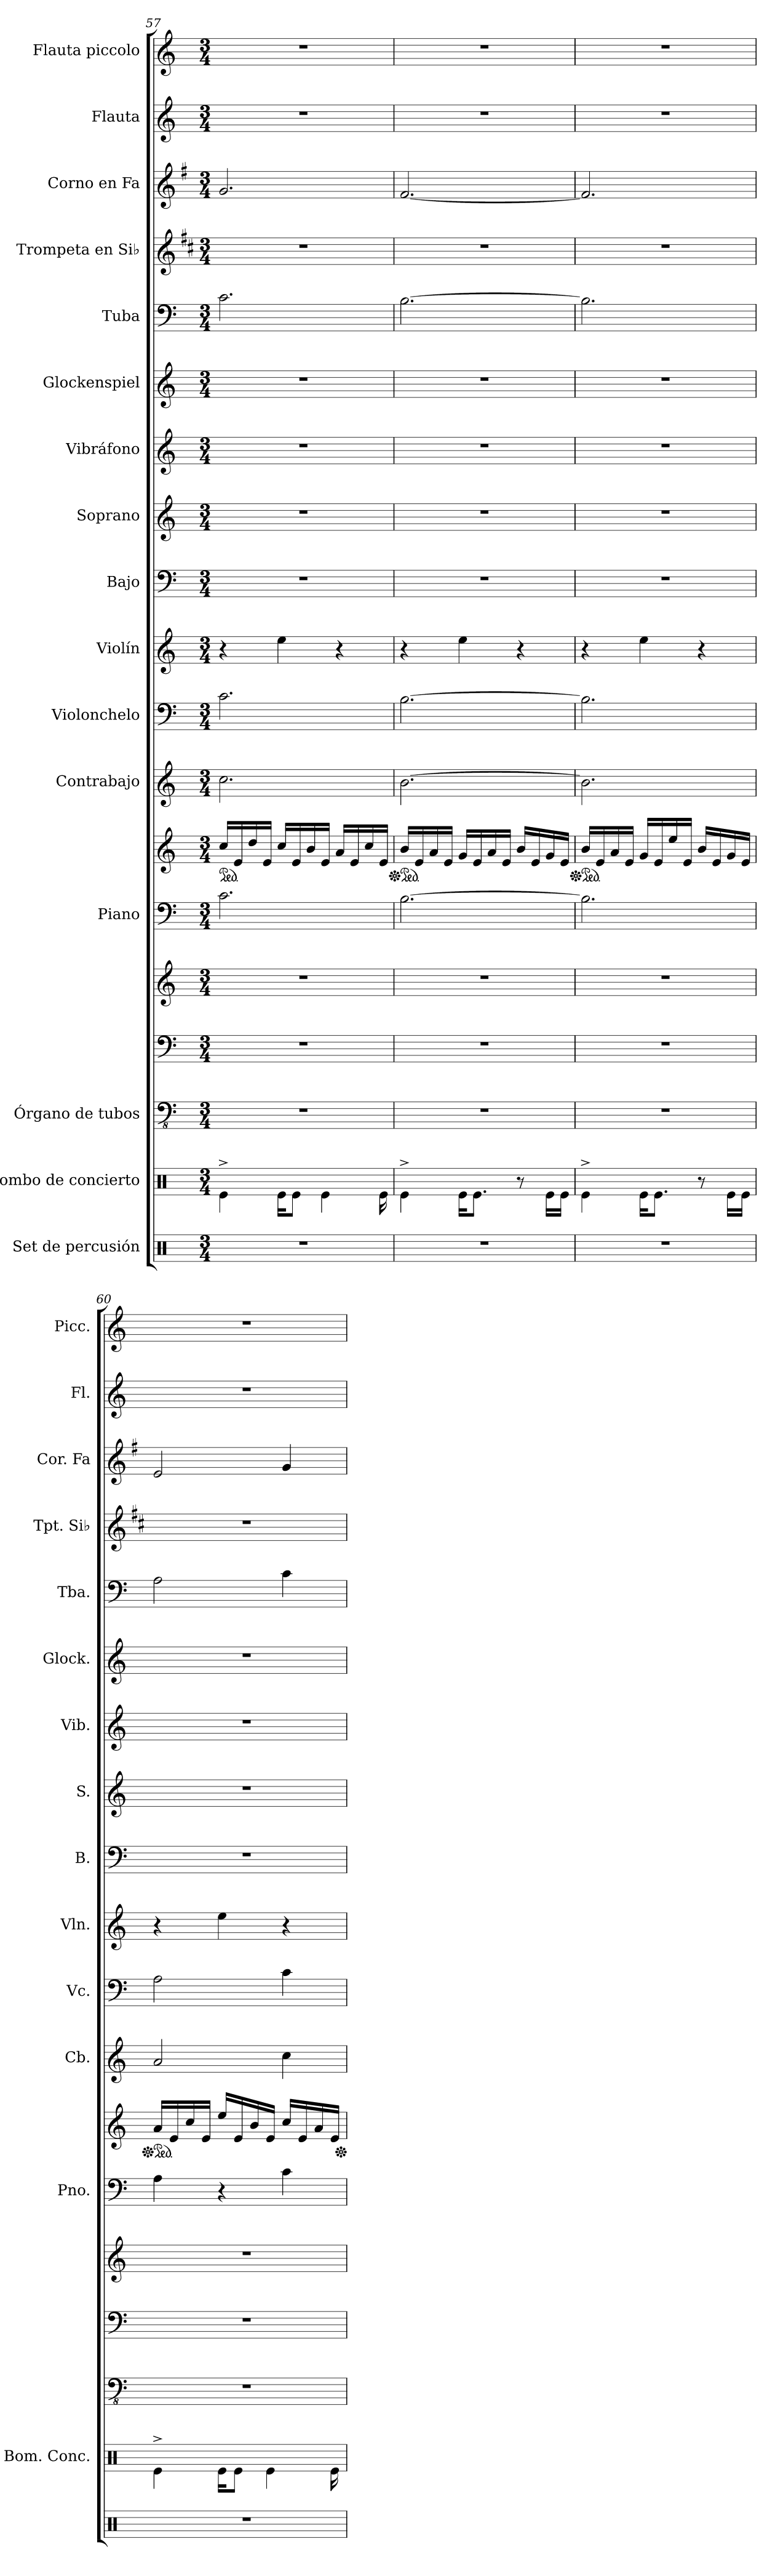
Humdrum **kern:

**kern	**kern	**kern	**kern	**kern	**kern	**kern	**kern	**kern	**kern	**kern	**kern	**kern	**kern	**kern	**kern	**kern	**kern	**kern
*part16	*part15	*part14	*part14	*part14	*part13	*part13	*part12	*part11	*part10	*part9	*part8	*part7	*part6	*part5	*part4	*part3	*part2	*part1
*staff19	*staff18	*staff17	*staff16	*staff15	*staff14	*staff13	*staff12	*staff11	*staff10	*staff9	*staff8	*staff7	*staff6	*staff5	*staff4	*staff3	*staff2	*staff1
*I"Set de percusión	*I"Bombo de concierto	*I"Órgano de tubos	*	*	*I"Piano	*	*I"Contrabajo	*I"Violonchelo	*I"Violín	*I"Bajo	*I"Soprano	*I"Vibráfono	*I"Glockenspiel	*I"Tuba	*I"Trompeta en Si♭	*I"Corno en Fa	*I"Flauta	*I"Flauta piccolo
*	*I'Bom. Conc.	*	*	*	*I'Pno.	*	*I'Cb.	*I'Vc.	*I'Vln.	*I'B.	*I'S.	*I'Vib.	*I'Glock.	*I'Tba.	*I'Tpt. Si♭	*I'Cor. Fa	*I'Fl.	*I'Picc.
!!LO:PB:g=z
*clefX	*clefX	*clefFv4	*clefF4	*clefG2	*clefF4	*clefG2	*clefG2	*clefF4	*clefG2	*clefF4	*clefG2	*clefG2	*clefG2	*clefF4	*clefG2	*clefG2	*clefG2	*clefG2
*	*	*	*	*	*	*	*ITrd7c12	*	*	*	*	*	*ITrd-14c-24	*	*ITrd1c2	*ITrd4c7	*	*ITrd-7c-12
*k[]	*k[]	*k[]	*k[]	*k[]	*k[]	*k[]	*k[]	*k[]	*k[]	*k[]	*k[]	*k[]	*k[]	*k[]	*k[]	*k[]	*k[]	*k[]
*M3/4	*M3/4	*M3/4	*M3/4	*M3/4	*M3/4	*M3/4	*M3/4	*M3/4	*M3/4	*M3/4	*M3/4	*M3/4	*M3/4	*M3/4	*M3/4	*M3/4	*M3/4	*M3/4
*	*	*	*	*	*	*ped	*	*	*	*	*	*	*	*	*	*	*	*
=57	=57	=57	=57	=57	=57	=57	=57	=57	=57	=57	=57	=57	=57	=57	=57	=57	=57	=57
2.r	4Re^\	2.r	2.r	2.r	2.c\	16cc/LL	2.c\	2.c\	4r	2.r	2.r	2.r	2.r	2.c\	2.r	2.c/	2.r	2.r
.	.	.	.	.	.	16e/	.	.	.	.	.	.	.	.	.	.	.	.
.	.	.	.	.	.	16dd/	.	.	.	.	.	.	.	.	.	.	.	.
.	.	.	.	.	.	16e/JJ	.	.	.	.	.	.	.	.	.	.	.	.
.	16Re\KL	.	.	.	.	16cc/LL	.	.	4ee\	.	.	.	.	.	.	.	.	.
.	8Re\J	.	.	.	.	16e/	.	.	.	.	.	.	.	.	.	.	.	.
.	.	.	.	.	.	16b/	.	.	.	.	.	.	.	.	.	.	.	.
.	4Re\	.	.	.	.	16e/JJ	.	.	.	.	.	.	.	.	.	.	.	.
.	.	.	.	.	.	16a/LL	.	.	4r	.	.	.	.	.	.	.	.	.
.	.	.	.	.	.	16e/	.	.	.	.	.	.	.	.	.	.	.	.
.	.	.	.	.	.	16cc/	.	.	.	.	.	.	.	.	.	.	.	.
.	16Re\	.	.	.	.	16e/JJ	.	.	.	.	.	.	.	.	.	.	.	.
=58	=58	=58	=58	=58	=58	=58	=58	=58	=58	=58	=58	=58	=58	=58	=58	=58	=58	=58
*	*	*	*	*	*	*Xped	*	*	*	*	*	*	*	*	*	*	*	*
*	*	*	*	*	*	*ped	*	*	*	*	*	*	*	*	*	*	*	*
2.r	4Re^\	2.r	2.r	2.r	[2.B\	16b/LL	[2.B\	[2.B\	4r	2.r	2.r	2.r	2.r	[2.B\	2.r	[2.B/	2.r	2.r
.	.	.	.	.	.	16e/	.	.	.	.	.	.	.	.	.	.	.	.
.	.	.	.	.	.	16a/	.	.	.	.	.	.	.	.	.	.	.	.
.	.	.	.	.	.	16e/JJ	.	.	.	.	.	.	.	.	.	.	.	.
.	16Re\KL	.	.	.	.	16g/LL	.	.	4ee\	.	.	.	.	.	.	.	.	.
.	8.Re\J	.	.	.	.	16e/	.	.	.	.	.	.	.	.	.	.	.	.
.	.	.	.	.	.	16a/	.	.	.	.	.	.	.	.	.	.	.	.
.	.	.	.	.	.	16e/JJ	.	.	.	.	.	.	.	.	.	.	.	.
.	8r	.	.	.	.	16b/LL	.	.	4r	.	.	.	.	.	.	.	.	.
.	.	.	.	.	.	16e/	.	.	.	.	.	.	.	.	.	.	.	.
.	16Re\LL	.	.	.	.	16g/	.	.	.	.	.	.	.	.	.	.	.	.
.	16Re\JJ	.	.	.	.	16e/JJ	.	.	.	.	.	.	.	.	.	.	.	.
=59	=59	=59	=59	=59	=59	=59	=59	=59	=59	=59	=59	=59	=59	=59	=59	=59	=59	=59
*	*	*	*	*	*	*Xped	*	*	*	*	*	*	*	*	*	*	*	*
*	*	*	*	*	*	*ped	*	*	*	*	*	*	*	*	*	*	*	*
2.r	4Re^\	2.r	2.r	2.r	2.B\]	16b/LL	2.B\]	2.B\]	4r	2.r	2.r	2.r	2.r	2.B\]	2.r	2.B/]	2.r	2.r
.	.	.	.	.	.	16e/	.	.	.	.	.	.	.	.	.	.	.	.
.	.	.	.	.	.	16a/	.	.	.	.	.	.	.	.	.	.	.	.
.	.	.	.	.	.	16e/JJ	.	.	.	.	.	.	.	.	.	.	.	.
.	16Re\KL	.	.	.	.	16g/LL	.	.	4ee\	.	.	.	.	.	.	.	.	.
.	8.Re\J	.	.	.	.	16e/	.	.	.	.	.	.	.	.	.	.	.	.
.	.	.	.	.	.	16ee/	.	.	.	.	.	.	.	.	.	.	.	.
.	.	.	.	.	.	16e/JJ	.	.	.	.	.	.	.	.	.	.	.	.
.	8r	.	.	.	.	16b/LL	.	.	4r	.	.	.	.	.	.	.	.	.
.	.	.	.	.	.	16e/	.	.	.	.	.	.	.	.	.	.	.	.
.	16Re\LL	.	.	.	.	16g/	.	.	.	.	.	.	.	.	.	.	.	.
.	16Re\JJ	.	.	.	.	16e/JJ	.	.	.	.	.	.	.	.	.	.	.	.
!!LO:PB:g=z
=60	=60	=60	=60	=60	=60	=60	=60	=60	=60	=60	=60	=60	=60	=60	=60	=60	=60	=60
*	*	*	*	*	*	*Xped	*	*	*	*	*	*	*	*	*	*	*	*
*	*	*	*	*	*	*ped	*	*	*	*	*	*	*	*	*	*	*	*
2.r	4Re^\	2.r	2.r	2.r	4A\	16a/LL	2A/	2A\	4r	2.r	2.r	2.r	2.r	2A\	2.r	2A/	2.r	2.r
.	.	.	.	.	.	16e/	.	.	.	.	.	.	.	.	.	.	.	.
.	.	.	.	.	.	16cc/	.	.	.	.	.	.	.	.	.	.	.	.
.	.	.	.	.	.	16e/JJ	.	.	.	.	.	.	.	.	.	.	.	.
.	16Re\KL	.	.	.	4r	16ee/LL	.	.	4ee\	.	.	.	.	.	.	.	.	.
.	8Re\J	.	.	.	.	16e/	.	.	.	.	.	.	.	.	.	.	.	.
.	.	.	.	.	.	16b/	.	.	.	.	.	.	.	.	.	.	.	.
.	4Re\	.	.	.	.	16e/JJ	.	.	.	.	.	.	.	.	.	.	.	.
.	.	.	.	.	4c\	16cc/LL	4c\	4c\	4r	.	.	.	.	4c\	.	4c/	.	.
.	.	.	.	.	.	16e/	.	.	.	.	.	.	.	.	.	.	.	.
.	.	.	.	.	.	16a/	.	.	.	.	.	.	.	.	.	.	.	.
.	16Re\	.	.	.	.	16e/JJ	.	.	.	.	.	.	.	.	.	.	.	.
*	*	*	*	*	*	*Xped	*	*	*	*	*	*	*	*	*	*	*	*
=	=	=	=	=	=	=	=	=	=	=	=	=	=	=	=	=	=	=
*-	*-	*-	*-	*-	*-	*-	*-	*-	*-	*-	*-	*-	*-	*-	*-	*-	*-	*-
